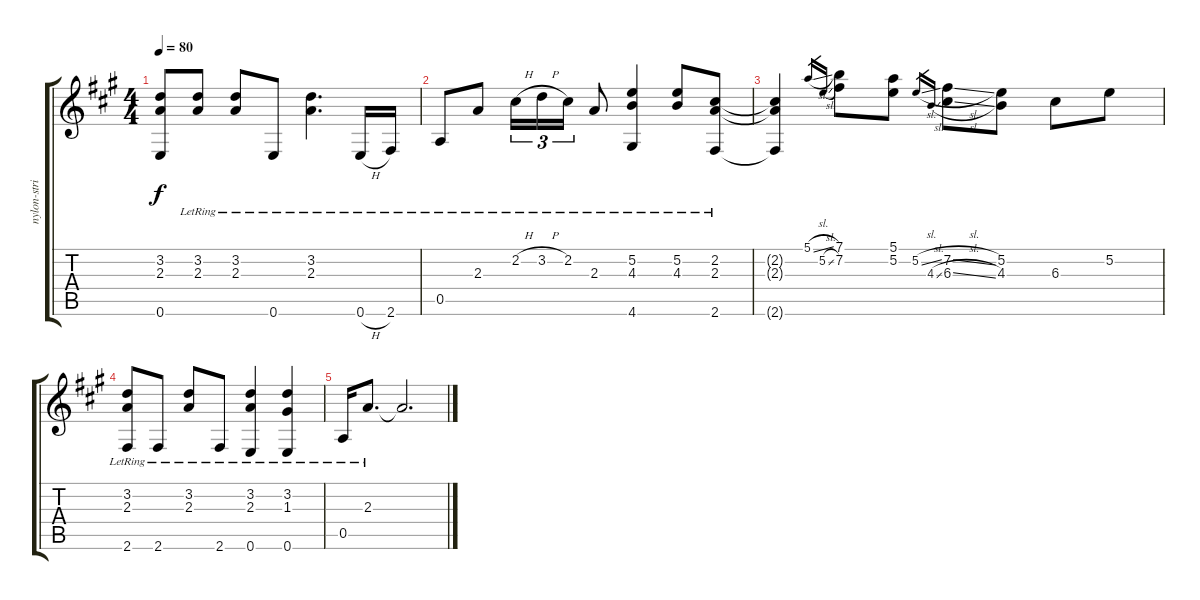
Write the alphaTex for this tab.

\track ("nylon-string acous." "nylon-stri") {instrument acousticguitarnylon}
\staff {score tabs}
\tuning (E4 B3 G3 D3 A2 E2) {hide}
\ts (4 4)
\tempo 80
\clef g2
\ks a
(3.2{t} 2.3{t} 0.6{t}).8{dy f} (3.2{lr} 2.3{lr}).8 (3.2{lr} 2.3{lr}).8 0.6{lr}.8 (3.2{lr} 2.3{lr}).4{d} 0.6{h lr}.16 2.6{lr}.16 |
0.5{lr}.8 2.3{lr}.8 2.2{h lr}.16{tu (3 2)} 3.2{h lr}.16{tu (3 2)} 2.2{lr}.16{tu (3 2)} 2.3{lr}.8 (5.2{lr} 4.3{lr} 4.6{lr}).4 (5.2{lr} 4.3{lr}).8 (2.2{lr} 2.3{lr} 2.6{lr}).8 |
(2.2{t} 2.3{t} 2.6{t}).4 5.1{sl}.16{gr} 5.2{sl}.16{gr} (7.1 7.2).8 (5.1 5.2).8 5.2{sl}.16{gr} 4.3{sl}.16{gr} (7.2{sl} 6.3{sl}).8 (5.2 4.3).8 6.3.8 5.2.8 |
(3.2{lr} 2.3{lr} 2.6{lr}).8 2.6{lr}.8 (3.2{lr} 2.3{lr}).8 2.6{lr}.8 (3.2{lr} 2.3{lr} 0.6{lr}).4 (3.2{lr} 1.3{lr} 0.6{lr}).4 |
0.5{lr}.16 2.3{lr}.8{d} 2.3{t}.2{d}
